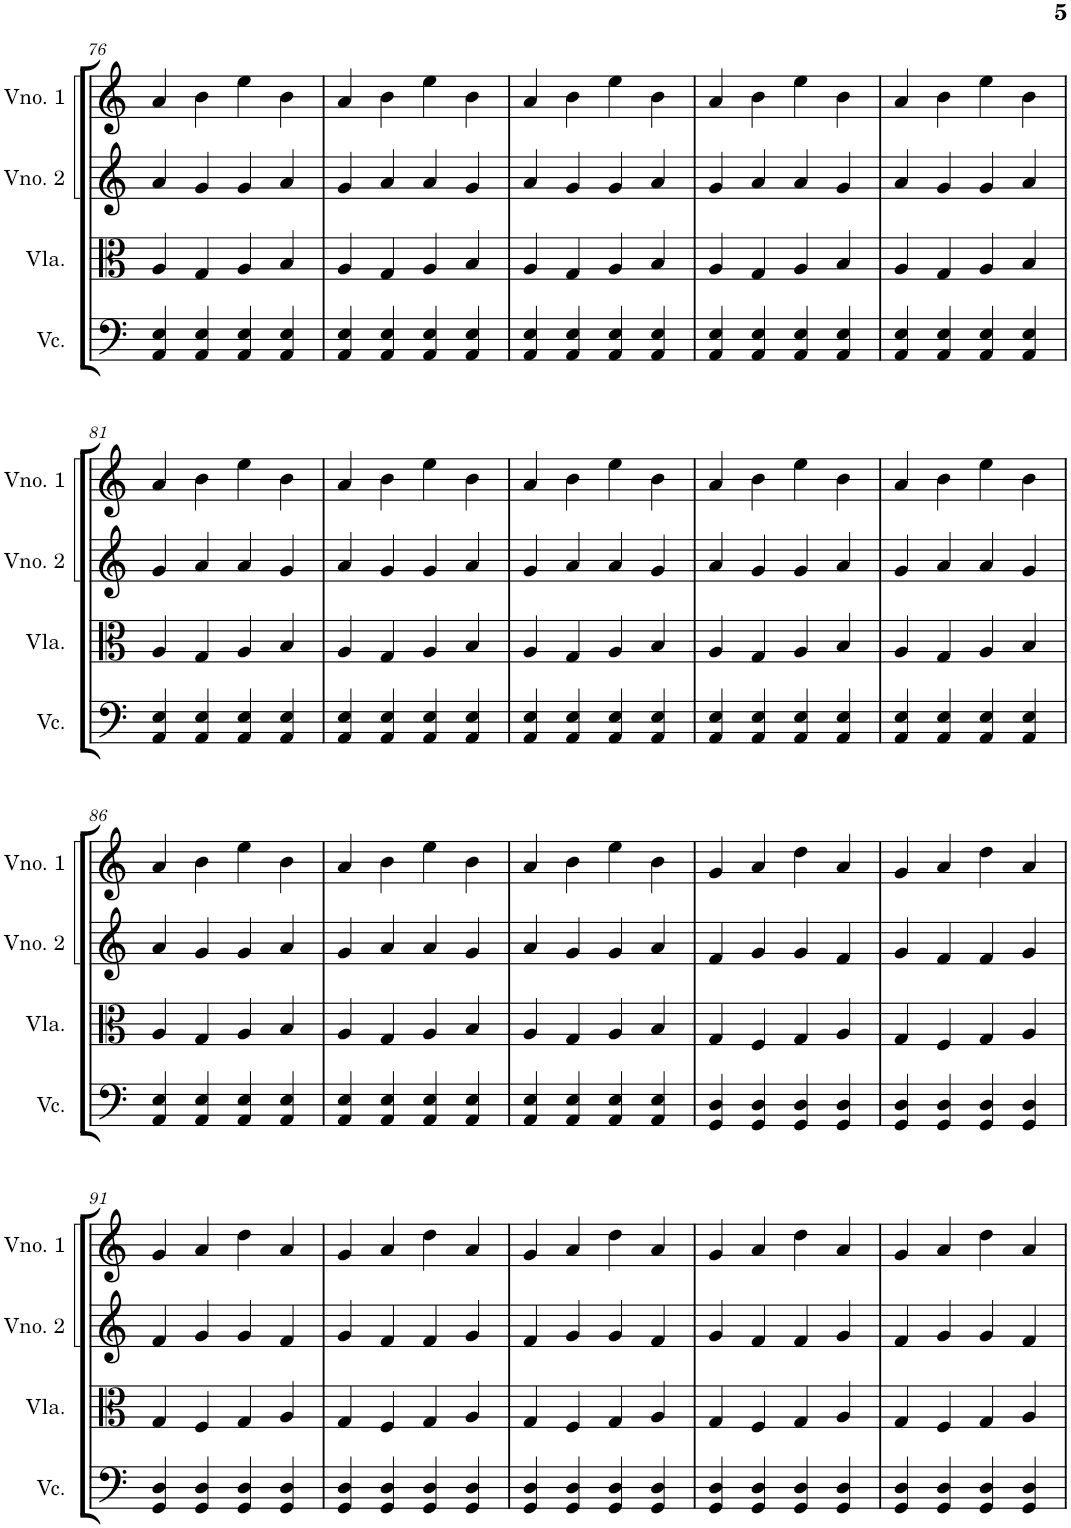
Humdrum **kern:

**kern	**kern	**kern	**kern
*part4	*part3	*part2	*part1
*staff4	*staff3	*staff2	*staff1
*I"Violoncelo	*I"Viola	*I"Violino 2	*I"Violino 1
*I'Vc.	*I'Vla.	*I'Vno. 2	*I'Vno. 1
!!LO:PB:g=z
*clefF4	*clefC3	*clefG2	*clefG2
*k[]	*k[]	*k[]	*k[]
*M4/4	*M4/4	*M4/4	*M4/4
=76	=76	=76	=76
4AA/ 4E/	4A/	4a/	4a/
4AA/ 4E/	4G/	4g/	4b\
4AA/ 4E/	4A/	4g/	4ee\
4AA/ 4E/	4B/	4a/	4b\
=77	=77	=77	=77
4AA/ 4E/	4A/	4g/	4a/
4AA/ 4E/	4G/	4a/	4b\
4AA/ 4E/	4A/	4a/	4ee\
4AA/ 4E/	4B/	4g/	4b\
=78	=78	=78	=78
4AA/ 4E/	4A/	4a/	4a/
4AA/ 4E/	4G/	4g/	4b\
4AA/ 4E/	4A/	4g/	4ee\
4AA/ 4E/	4B/	4a/	4b\
=79	=79	=79	=79
4AA/ 4E/	4A/	4g/	4a/
4AA/ 4E/	4G/	4a/	4b\
4AA/ 4E/	4A/	4a/	4ee\
4AA/ 4E/	4B/	4g/	4b\
=80	=80	=80	=80
4AA/ 4E/	4A/	4a/	4a/
4AA/ 4E/	4G/	4g/	4b\
4AA/ 4E/	4A/	4g/	4ee\
4AA/ 4E/	4B/	4a/	4b\
!!LO:LB:g=z
=81	=81	=81	=81
4AA/ 4E/	4A/	4g/	4a/
4AA/ 4E/	4G/	4a/	4b\
4AA/ 4E/	4A/	4a/	4ee\
4AA/ 4E/	4B/	4g/	4b\
=82	=82	=82	=82
4AA/ 4E/	4A/	4a/	4a/
4AA/ 4E/	4G/	4g/	4b\
4AA/ 4E/	4A/	4g/	4ee\
4AA/ 4E/	4B/	4a/	4b\
=83	=83	=83	=83
4AA/ 4E/	4A/	4g/	4a/
4AA/ 4E/	4G/	4a/	4b\
4AA/ 4E/	4A/	4a/	4ee\
4AA/ 4E/	4B/	4g/	4b\
=84	=84	=84	=84
4AA/ 4E/	4A/	4a/	4a/
4AA/ 4E/	4G/	4g/	4b\
4AA/ 4E/	4A/	4g/	4ee\
4AA/ 4E/	4B/	4a/	4b\
=85	=85	=85	=85
4AA/ 4E/	4A/	4g/	4a/
4AA/ 4E/	4G/	4a/	4b\
4AA/ 4E/	4A/	4a/	4ee\
4AA/ 4E/	4B/	4g/	4b\
!!LO:LB:g=z
=86	=86	=86	=86
4AA/ 4E/	4A/	4a/	4a/
4AA/ 4E/	4G/	4g/	4b\
4AA/ 4E/	4A/	4g/	4ee\
4AA/ 4E/	4B/	4a/	4b\
=87	=87	=87	=87
4AA/ 4E/	4A/	4g/	4a/
4AA/ 4E/	4G/	4a/	4b\
4AA/ 4E/	4A/	4a/	4ee\
4AA/ 4E/	4B/	4g/	4b\
=88	=88	=88	=88
4AA/ 4E/	4A/	4a/	4a/
4AA/ 4E/	4G/	4g/	4b\
4AA/ 4E/	4A/	4g/	4ee\
4AA/ 4E/	4B/	4a/	4b\
=89	=89	=89	=89
4GG/ 4D/	4G/	4f/	4g/
4GG/ 4D/	4F/	4g/	4a/
4GG/ 4D/	4G/	4g/	4dd\
4GG/ 4D/	4A/	4f/	4a/
=90	=90	=90	=90
4GG/ 4D/	4G/	4g/	4g/
4GG/ 4D/	4F/	4f/	4a/
4GG/ 4D/	4G/	4f/	4dd\
4GG/ 4D/	4A/	4g/	4a/
!!LO:LB:g=z
=91	=91	=91	=91
4GG/ 4D/	4G/	4f/	4g/
4GG/ 4D/	4F/	4g/	4a/
4GG/ 4D/	4G/	4g/	4dd\
4GG/ 4D/	4A/	4f/	4a/
=92	=92	=92	=92
4GG/ 4D/	4G/	4g/	4g/
4GG/ 4D/	4F/	4f/	4a/
4GG/ 4D/	4G/	4f/	4dd\
4GG/ 4D/	4A/	4g/	4a/
=93	=93	=93	=93
4GG/ 4D/	4G/	4f/	4g/
4GG/ 4D/	4F/	4g/	4a/
4GG/ 4D/	4G/	4g/	4dd\
4GG/ 4D/	4A/	4f/	4a/
=94	=94	=94	=94
4GG/ 4D/	4G/	4g/	4g/
4GG/ 4D/	4F/	4f/	4a/
4GG/ 4D/	4G/	4f/	4dd\
4GG/ 4D/	4A/	4g/	4a/
=95	=95	=95	=95
4GG/ 4D/	4G/	4f/	4g/
4GG/ 4D/	4F/	4g/	4a/
4GG/ 4D/	4G/	4g/	4dd\
4GG/ 4D/	4A/	4f/	4a/
=	=	=	=
*-	*-	*-	*-
